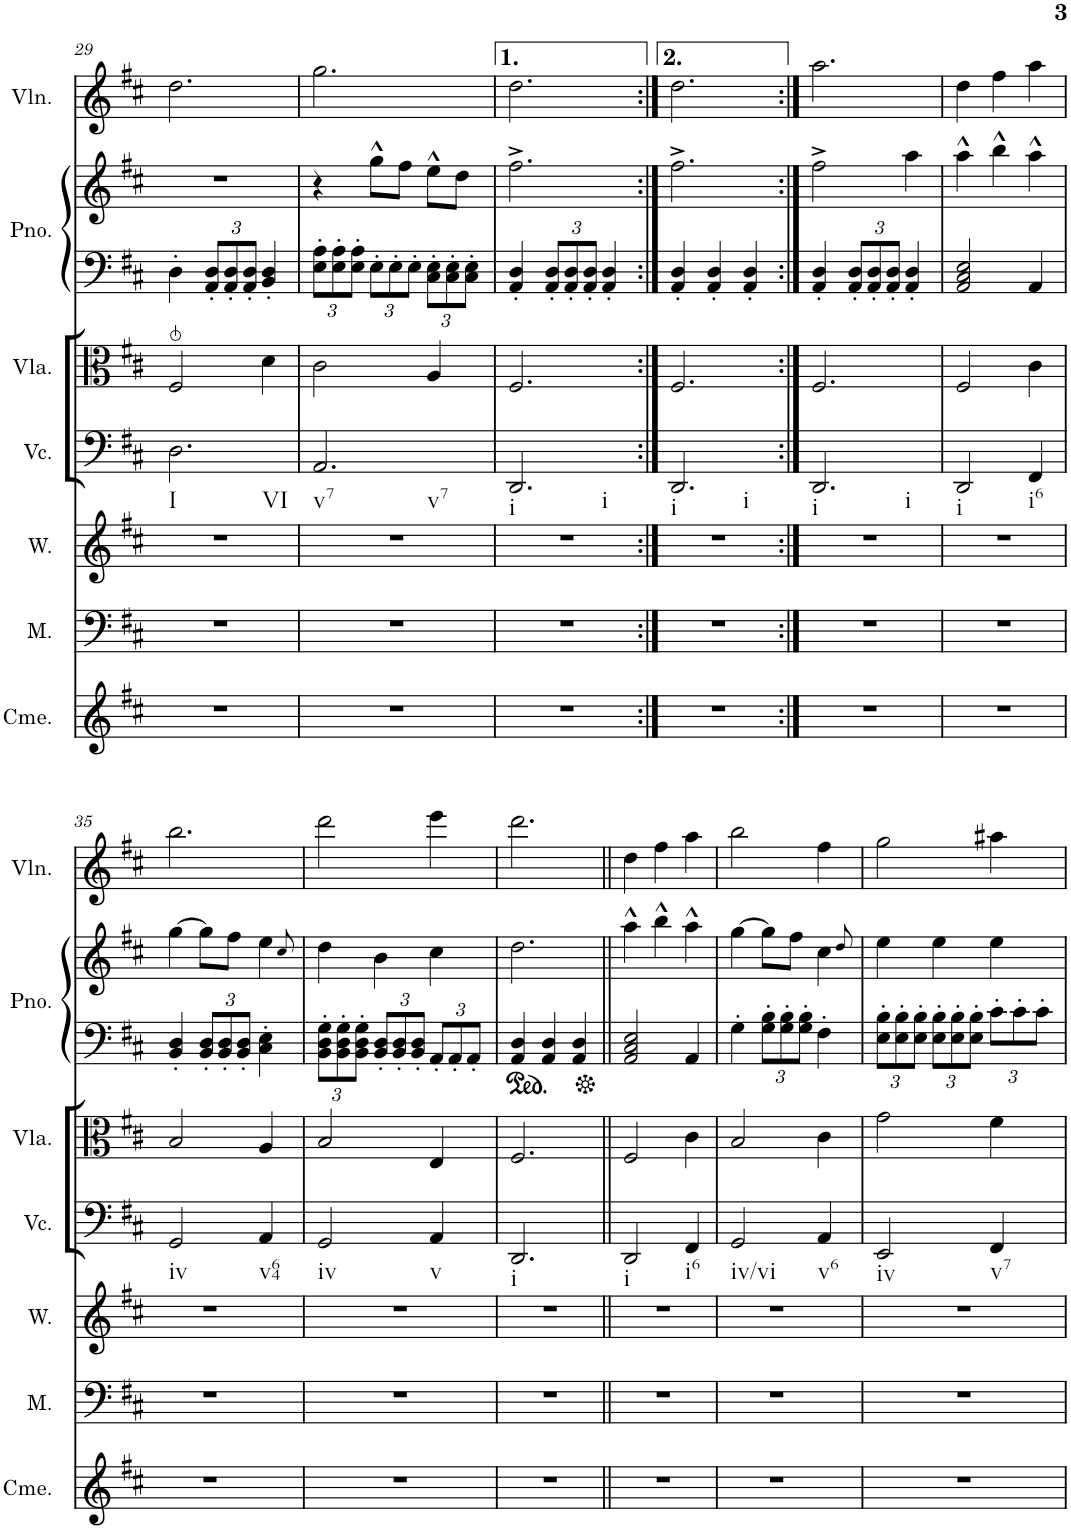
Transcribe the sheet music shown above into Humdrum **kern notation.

**kern	**kern	**kern	**kern	**kern	**kern	**kern	**kern
*part7	*part6	*part5	*part4	*part3	*part2	*part2	*part1
*staff8	*staff7	*staff6	*staff5	*staff4	*staff3	*staff2	*staff1
*I"Chimes	*I"Men	*I"Women	*I"Violoncello	*I"Viola	*I"Grand Piano	*	*I"Violin
*I'Cme.	*I'M.	*I'W.	*I'Vc.	*I'Vla.	*I'Pno.	*	*I'Vln.
!!LO:PB:g=z
*clefG2	*clefF4	*clefG2	*clefF4	*clefC3	*clefF4	*clefG2	*clefG2
*k[f#c#]	*k[f#c#]	*k[f#c#]	*k[f#c#]	*k[f#c#]	*k[f#c#]	*k[f#c#]	*k[f#c#]
*M3/4	*M3/4	*M3/4	*M3/4	*M3/4	*M3/4	*M3/4	*M3/4
=29	=29	=29	=29	=29	=29	=29	=29
!	!	!	!LO:TX:b:t=I	!	!	!	!
!	!	!	!LO:TX:b:t=VI	!	!	!	!
2.r	2.r	2.r	2.D\	2F#/	4D'\	2.r	2.dd\
*	*	*	*	*	*Xbrackettup	*	*
.	.	.	.	.	12AA/' 12D/'L	.	.
.	.	.	.	.	12AA/' 12D/'	.	.
.	.	.	.	.	12AA/' 12D/'J	.	.
.	.	.	.	4d\	4BB/' 4D/'	.	.
=30	=30	=30	=30	=30	=30	=30	=30
!	!	!	!LO:TX:b:t=v7	!	!	!	!
!	!	!	!LO:TX:b:t=v7	!	!	!	!
2.r	2.r	2.r	2.AA/	2c#\	12E\' 12A\'L	4r	2.gg\
.	.	.	.	.	12E\' 12A\'	.	.
.	.	.	.	.	12E\' 12A\'J	.	.
.	.	.	.	.	12E'\L	8gg^^\L	.
.	.	.	.	.	12E'\	.	.
.	.	.	.	.	.	8ff#\J	.
.	.	.	.	.	12E'\J	.	.
.	.	.	.	4A/	12C#\' 12E\'L	8ee^^\L	.
.	.	.	.	.	12C#\' 12E\'	.	.
.	.	.	.	.	.	8dd\J	.
.	.	.	.	.	12C#\' 12E\'J	.	.
=31	=31	=31	=31	=31	=31	=31	=31
!	!	!	!LO:TX:b:t=i	!	!	!	!
!	!	!	!LO:TX:b:t=i	!	!	!	!
2.r	2.r	2.r	2.DD/	2.F#/	4AA/' 4D/'	2.ff#^\	2.dd\
.	.	.	.	.	12AA/' 12D/'L	.	.
.	.	.	.	.	12AA/' 12D/'	.	.
.	.	.	.	.	12AA/' 12D/'J	.	.
.	.	.	.	.	4AA/' 4D/'	.	.
=32:|!	=32:|!	=32:|!	=32:|!	=32:|!	=32:|!	=32:|!	=32:|!
!	!	!	!LO:TX:b:t=i	!	!	!	!
!	!	!	!LO:TX:b:t=i	!	!	!	!
2.r	2.r	2.r	2.DD/	2.F#/	4AA/' 4D/'	2.ff#^\	2.dd\
.	.	.	.	.	4AA/' 4D/'	.	.
.	.	.	.	.	4AA/' 4D/'	.	.
=33:|!	=33:|!	=33:|!	=33:|!	=33:|!	=33:|!	=33:|!	=33:|!
!	!	!	!LO:TX:b:t=i	!	!	!	!
!	!	!	!LO:TX:b:t=i	!	!	!	!
2.r	2.r	2.r	2.DD/	2.F#/	4AA/' 4D/'	2ff#^\	2.aa\
.	.	.	.	.	12AA/' 12D/'L	.	.
.	.	.	.	.	12AA/' 12D/'	.	.
.	.	.	.	.	12AA/' 12D/'J	.	.
.	.	.	.	.	4AA/' 4D/'	4aa\	.
=34	=34	=34	=34	=34	=34	=34	=34
!	!	!	!LO:TX:b:t=i	!	!	!	!
2.r	2.r	2.r	2DD/	2F#/	2AA/ 2C#/ 2E/	4aa^^\	4dd\
.	.	.	.	.	.	4bb^^\	4ff#\
!	!	!	!LO:TX:b:t=i6	!	!	!	!
.	.	.	4FF#/	4c#\	4AA/	4aa^^\	4aa\
!!LO:LB:g=z
=35	=35	=35	=35	=35	=35	=35	=35
!	!	!	!LO:TX:b:t=iv	!	!	!	!
2.r	2.r	2.r	2GG/	2B/	4BB/' 4D/'	[4gg\	2.bb\
.	.	.	.	.	12BB/' 12D/'L	8gg\L]	.
.	.	.	.	.	12BB/' 12D/'	.	.
.	.	.	.	.	.	8ff#\J	.
.	.	.	.	.	12BB/' 12D/'J	.	.
!	!	!	!LO:TX:b:t=v64	!	!	!	!
.	.	.	4AA/	4A/	4C#\' 4E\'	4ee\	.
.	.	.	.	.	.	8qcc#/	.
=36	=36	=36	=36	=36	=36	=36	=36
!	!	!	!LO:TX:b:t=iv	!	!	!	!
2.r	2.r	2.r	2GG/	2B/	12BB\' 12D\' 12G\'L	4dd\	2ddd\
.	.	.	.	.	12BB\' 12D\' 12G\'	.	.
.	.	.	.	.	12BB\' 12D\' 12G\'J	.	.
.	.	.	.	.	12BB/' 12D/'L	4b\	.
.	.	.	.	.	12BB/' 12D/'	.	.
.	.	.	.	.	12BB/' 12D/'J	.	.
!	!	!	!LO:TX:b:t=v	!	!	!	!
.	.	.	4AA/	4E/	12AA'/L	4cc#\	4eee\
.	.	.	.	.	12AA'/	.	.
.	.	.	.	.	12AA'/J	.	.
=37	=37	=37	=37	=37	=37	=37	=37
!	!	!	!LO:TX:b:t=i	!	!	!	!
2.r	2.r	2.r	2.DD/	2.F#/	4AA/ 4D/	2.dd\	2.ddd\
.	.	.	.	.	4AA/ 4D/	.	.
.	.	.	.	.	4AA/ 4D/	.	.
=38||	=38||	=38||	=38||	=38||	=38||	=38||	=38||
!	!	!	!LO:TX:b:t=i	!	!	!	!
2.r	2.r	2.r	2DD/	2F#/	2AA/ 2C#/ 2E/	4aa^^\	4dd\
.	.	.	.	.	.	4bb^^\	4ff#\
!	!	!	!LO:TX:b:t=i6	!	!	!	!
.	.	.	4FF#/	4c#\	4AA/	4aa^^\	4aa\
=39	=39	=39	=39	=39	=39	=39	=39
!	!	!	!LO:TX:b:t=iv/vi	!	!	!	!
2.r	2.r	2.r	2GG/	2B/	4G'\	[4gg\	2bb\
.	.	.	.	.	12G\' 12B\'L	8gg\L]	.
.	.	.	.	.	12G\' 12B\'	.	.
.	.	.	.	.	.	8ff#\J	.
.	.	.	.	.	12G\' 12B\'J	.	.
!	!	!	!LO:TX:b:t=v6	!	!	!	!
.	.	.	4AA/	4c#\	4F#'\	4cc#\	4ff#\
.	.	.	.	.	.	8qdd/	.
=40	=40	=40	=40	=40	=40	=40	=40
!	!	!	!LO:TX:b:t=iv	!	!	!	!
2.r	2.r	2.r	2EE/	2g\	12E\' 12B\'L	4ee\	2gg\
.	.	.	.	.	12E\' 12B\'	.	.
.	.	.	.	.	12E\' 12B\'J	.	.
.	.	.	.	.	12E\' 12B\'L	4ee\	.
.	.	.	.	.	12E\' 12B\'	.	.
.	.	.	.	.	12E\' 12B\'J	.	.
!	!	!	!LO:TX:b:t=v7	!	!	!	!
.	.	.	4FF#/	4f#\	12c#'\L	4ee\	4aa#X\
.	.	.	.	.	12c#'\	.	.
.	.	.	.	.	12c#'\J	.	.
=	=	=	=	=	=	=	=
*-	*-	*-	*-	*-	*-	*-	*-
